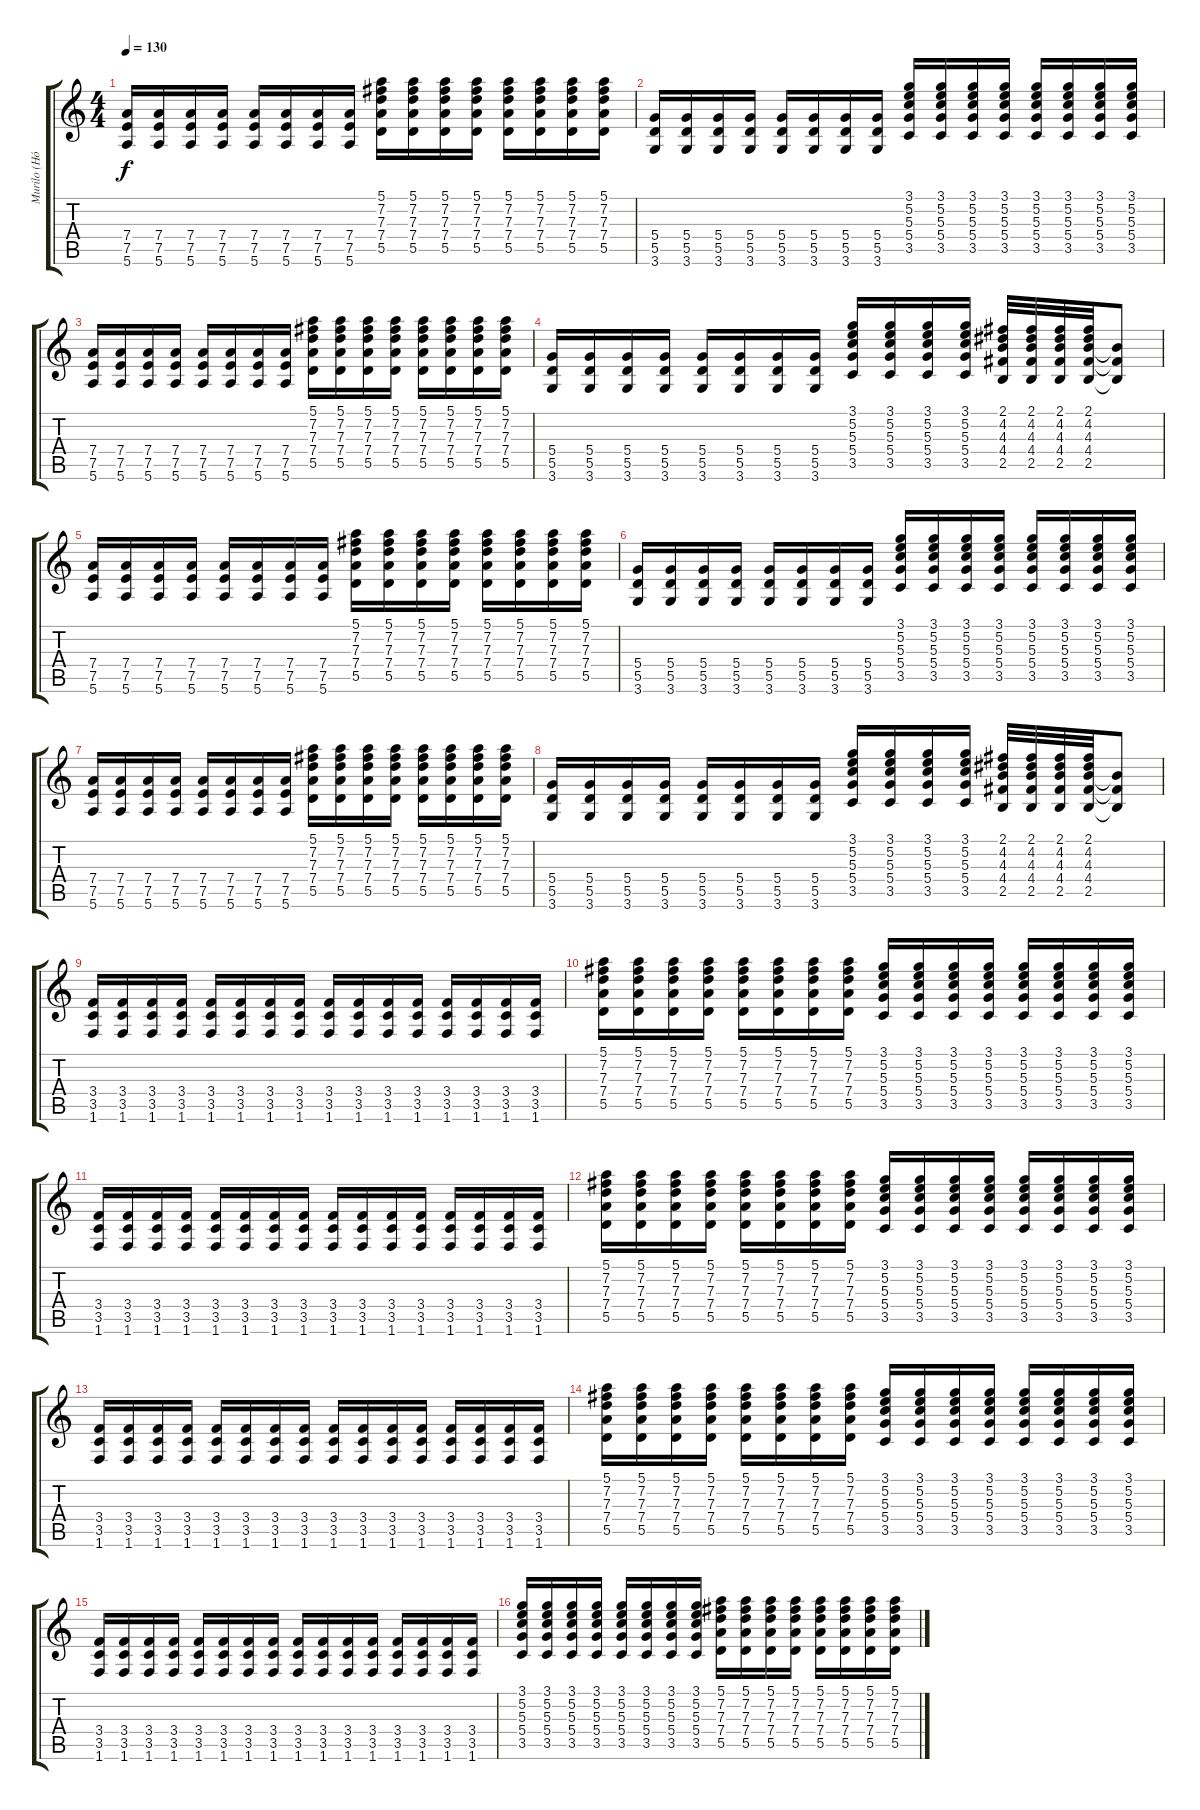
\track ("Murilo (Hósped)" "Murilo (Hó") {instrument distortionguitar}
\staff {score tabs}
\tuning (E4 B3 G3 D3 A2 E2) {hide}
\ts (4 4)
\tempo 130
\clef g2
\ks c
(7.4 7.5 5.6).16{dy f} (7.4 7.5 5.6).16 (7.4 7.5 5.6).16 (7.4 7.5 5.6).16 (7.4 7.5 5.6).16 (7.4 7.5 5.6).16 (7.4 7.5 5.6).16 (7.4 7.5 5.6).16 (5.1 7.2 7.3 7.4 5.5).16 (5.1 7.2 7.3 7.4 5.5).16 (5.1 7.2 7.3 7.4 5.5).16 (5.1 7.2 7.3 7.4 5.5).16 (5.1 7.2 7.3 7.4 5.5).16 (5.1 7.2 7.3 7.4 5.5).16 (5.1 7.2 7.3 7.4 5.5).16 (5.1 7.2 7.3 7.4 5.5).16 |
(5.4 5.5 3.6).16 (5.4 5.5 3.6).16 (5.4 5.5 3.6).16 (5.4 5.5 3.6).16 (5.4 5.5 3.6).16 (5.4 5.5 3.6).16 (5.4 5.5 3.6).16 (5.4 5.5 3.6).16 (3.1 5.2 5.3 5.4 3.5).16 (3.1 5.2 5.3 5.4 3.5).16 (3.1 5.2 5.3 5.4 3.5).16 (3.1 5.2 5.3 5.4 3.5).16 (3.1 5.2 5.3 5.4 3.5).16 (3.1 5.2 5.3 5.4 3.5).16 (3.1 5.2 5.3 5.4 3.5).16 (3.1 5.2 5.3 5.4 3.5).16 |
(7.4 7.5 5.6).16 (7.4 7.5 5.6).16 (7.4 7.5 5.6).16 (7.4 7.5 5.6).16 (7.4 7.5 5.6).16 (7.4 7.5 5.6).16 (7.4 7.5 5.6).16 (7.4 7.5 5.6).16 (5.1 7.2 7.3 7.4 5.5).16 (5.1 7.2 7.3 7.4 5.5).16 (5.1 7.2 7.3 7.4 5.5).16 (5.1 7.2 7.3 7.4 5.5).16 (5.1 7.2 7.3 7.4 5.5).16 (5.1 7.2 7.3 7.4 5.5).16 (5.1 7.2 7.3 7.4 5.5).16 (5.1 7.2 7.3 7.4 5.5).16 |
(5.4 5.5 3.6).16 (5.4 5.5 3.6).16 (5.4 5.5 3.6).16 (5.4 5.5 3.6).16 (5.4 5.5 3.6).16 (5.4 5.5 3.6).16 (5.4 5.5 3.6).16 (5.4 5.5 3.6).16 (3.1 5.2 5.3 5.4 3.5).16 (3.1 5.2 5.3 5.4 3.5).16 (3.1 5.2 5.3 5.4 3.5).16 (3.1 5.2 5.3 5.4 3.5).16 (2.1 4.2 4.3 4.4 2.5).32 (2.1 4.2 4.3 4.4 2.5).32 (2.1 4.2 4.3 4.4 2.5).32 (2.1 4.2 4.3 4.4 2.5).32 (4.3{t} 4.4{t} 2.5{t}).8 |
(7.4 7.5 5.6).16 (7.4 7.5 5.6).16 (7.4 7.5 5.6).16 (7.4 7.5 5.6).16 (7.4 7.5 5.6).16 (7.4 7.5 5.6).16 (7.4 7.5 5.6).16 (7.4 7.5 5.6).16 (5.1 7.2 7.3 7.4 5.5).16 (5.1 7.2 7.3 7.4 5.5).16 (5.1 7.2 7.3 7.4 5.5).16 (5.1 7.2 7.3 7.4 5.5).16 (5.1 7.2 7.3 7.4 5.5).16 (5.1 7.2 7.3 7.4 5.5).16 (5.1 7.2 7.3 7.4 5.5).16 (5.1 7.2 7.3 7.4 5.5).16 |
(5.4 5.5 3.6).16 (5.4 5.5 3.6).16 (5.4 5.5 3.6).16 (5.4 5.5 3.6).16 (5.4 5.5 3.6).16 (5.4 5.5 3.6).16 (5.4 5.5 3.6).16 (5.4 5.5 3.6).16 (3.1 5.2 5.3 5.4 3.5).16 (3.1 5.2 5.3 5.4 3.5).16 (3.1 5.2 5.3 5.4 3.5).16 (3.1 5.2 5.3 5.4 3.5).16 (3.1 5.2 5.3 5.4 3.5).16 (3.1 5.2 5.3 5.4 3.5).16 (3.1 5.2 5.3 5.4 3.5).16 (3.1 5.2 5.3 5.4 3.5).16 |
(7.4 7.5 5.6).16 (7.4 7.5 5.6).16 (7.4 7.5 5.6).16 (7.4 7.5 5.6).16 (7.4 7.5 5.6).16 (7.4 7.5 5.6).16 (7.4 7.5 5.6).16 (7.4 7.5 5.6).16 (5.1 7.2 7.3 7.4 5.5).16 (5.1 7.2 7.3 7.4 5.5).16 (5.1 7.2 7.3 7.4 5.5).16 (5.1 7.2 7.3 7.4 5.5).16 (5.1 7.2 7.3 7.4 5.5).16 (5.1 7.2 7.3 7.4 5.5).16 (5.1 7.2 7.3 7.4 5.5).16 (5.1 7.2 7.3 7.4 5.5).16 |
(5.4 5.5 3.6).16 (5.4 5.5 3.6).16 (5.4 5.5 3.6).16 (5.4 5.5 3.6).16 (5.4 5.5 3.6).16 (5.4 5.5 3.6).16 (5.4 5.5 3.6).16 (5.4 5.5 3.6).16 (3.1 5.2 5.3 5.4 3.5).16 (3.1 5.2 5.3 5.4 3.5).16 (3.1 5.2 5.3 5.4 3.5).16 (3.1 5.2 5.3 5.4 3.5).16 (2.1 4.2 4.3 4.4 2.5).32 (2.1 4.2 4.3 4.4 2.5).32 (2.1 4.2 4.3 4.4 2.5).32 (2.1 4.2 4.3 4.4 2.5).32 (4.3{t} 4.4{t} 2.5{t}).8 |
(3.4 3.5 1.6).16 (3.4 3.5 1.6).16 (3.4 3.5 1.6).16 (3.4 3.5 1.6).16 (3.4 3.5 1.6).16 (3.4 3.5 1.6).16 (3.4 3.5 1.6).16 (3.4 3.5 1.6).16 (3.4 3.5 1.6).16 (3.4 3.5 1.6).16 (3.4 3.5 1.6).16 (3.4 3.5 1.6).16 (3.4 3.5 1.6).16 (3.4 3.5 1.6).16 (3.4 3.5 1.6).16 (3.4 3.5 1.6).16 |
(5.1 7.2 7.3 7.4 5.5).16 (5.1 7.2 7.3 7.4 5.5).16 (5.1 7.2 7.3 7.4 5.5).16 (5.1 7.2 7.3 7.4 5.5).16 (5.1 7.2 7.3 7.4 5.5).16 (5.1 7.2 7.3 7.4 5.5).16 (5.1 7.2 7.3 7.4 5.5).16 (5.1 7.2 7.3 7.4 5.5).16 (3.1 5.2 5.3 5.4 3.5).16 (3.1 5.2 5.3 5.4 3.5).16 (3.1 5.2 5.3 5.4 3.5).16 (3.1 5.2 5.3 5.4 3.5).16 (3.1 5.2 5.3 5.4 3.5).16 (3.1 5.2 5.3 5.4 3.5).16 (3.1 5.2 5.3 5.4 3.5).16 (3.1 5.2 5.3 5.4 3.5).16 |
(3.4 3.5 1.6).16 (3.4 3.5 1.6).16 (3.4 3.5 1.6).16 (3.4 3.5 1.6).16 (3.4 3.5 1.6).16 (3.4 3.5 1.6).16 (3.4 3.5 1.6).16 (3.4 3.5 1.6).16 (3.4 3.5 1.6).16 (3.4 3.5 1.6).16 (3.4 3.5 1.6).16 (3.4 3.5 1.6).16 (3.4 3.5 1.6).16 (3.4 3.5 1.6).16 (3.4 3.5 1.6).16 (3.4 3.5 1.6).16 |
(5.1 7.2 7.3 7.4 5.5).16 (5.1 7.2 7.3 7.4 5.5).16 (5.1 7.2 7.3 7.4 5.5).16 (5.1 7.2 7.3 7.4 5.5).16 (5.1 7.2 7.3 7.4 5.5).16 (5.1 7.2 7.3 7.4 5.5).16 (5.1 7.2 7.3 7.4 5.5).16 (5.1 7.2 7.3 7.4 5.5).16 (3.1 5.2 5.3 5.4 3.5).16 (3.1 5.2 5.3 5.4 3.5).16 (3.1 5.2 5.3 5.4 3.5).16 (3.1 5.2 5.3 5.4 3.5).16 (3.1 5.2 5.3 5.4 3.5).16 (3.1 5.2 5.3 5.4 3.5).16 (3.1 5.2 5.3 5.4 3.5).16 (3.1 5.2 5.3 5.4 3.5).16 |
(3.4 3.5 1.6).16 (3.4 3.5 1.6).16 (3.4 3.5 1.6).16 (3.4 3.5 1.6).16 (3.4 3.5 1.6).16 (3.4 3.5 1.6).16 (3.4 3.5 1.6).16 (3.4 3.5 1.6).16 (3.4 3.5 1.6).16 (3.4 3.5 1.6).16 (3.4 3.5 1.6).16 (3.4 3.5 1.6).16 (3.4 3.5 1.6).16 (3.4 3.5 1.6).16 (3.4 3.5 1.6).16 (3.4 3.5 1.6).16 |
(5.1 7.2 7.3 7.4 5.5).16 (5.1 7.2 7.3 7.4 5.5).16 (5.1 7.2 7.3 7.4 5.5).16 (5.1 7.2 7.3 7.4 5.5).16 (5.1 7.2 7.3 7.4 5.5).16 (5.1 7.2 7.3 7.4 5.5).16 (5.1 7.2 7.3 7.4 5.5).16 (5.1 7.2 7.3 7.4 5.5).16 (3.1 5.2 5.3 5.4 3.5).16 (3.1 5.2 5.3 5.4 3.5).16 (3.1 5.2 5.3 5.4 3.5).16 (3.1 5.2 5.3 5.4 3.5).16 (3.1 5.2 5.3 5.4 3.5).16 (3.1 5.2 5.3 5.4 3.5).16 (3.1 5.2 5.3 5.4 3.5).16 (3.1 5.2 5.3 5.4 3.5).16 |
(3.4 3.5 1.6).16 (3.4 3.5 1.6).16 (3.4 3.5 1.6).16 (3.4 3.5 1.6).16 (3.4 3.5 1.6).16 (3.4 3.5 1.6).16 (3.4 3.5 1.6).16 (3.4 3.5 1.6).16 (3.4 3.5 1.6).16 (3.4 3.5 1.6).16 (3.4 3.5 1.6).16 (3.4 3.5 1.6).16 (3.4 3.5 1.6).16 (3.4 3.5 1.6).16 (3.4 3.5 1.6).16 (3.4 3.5 1.6).16 |
(3.1 5.2 5.3 5.4 3.5).16 (3.1 5.2 5.3 5.4 3.5).16 (3.1 5.2 5.3 5.4 3.5).16 (3.1 5.2 5.3 5.4 3.5).16 (3.1 5.2 5.3 5.4 3.5).16 (3.1 5.2 5.3 5.4 3.5).16 (3.1 5.2 5.3 5.4 3.5).16 (3.1 5.2 5.3 5.4 3.5).16 (5.1 7.2 7.3 7.4 5.5).16 (5.1 7.2 7.3 7.4 5.5).16 (5.1 7.2 7.3 7.4 5.5).16 (5.1 7.2 7.3 7.4 5.5).16 (5.1 7.2 7.3 7.4 5.5).16 (5.1 7.2 7.3 7.4 5.5).16 (5.1 7.2 7.3 7.4 5.5).16 (5.1 7.2 7.3 7.4 5.5).16
